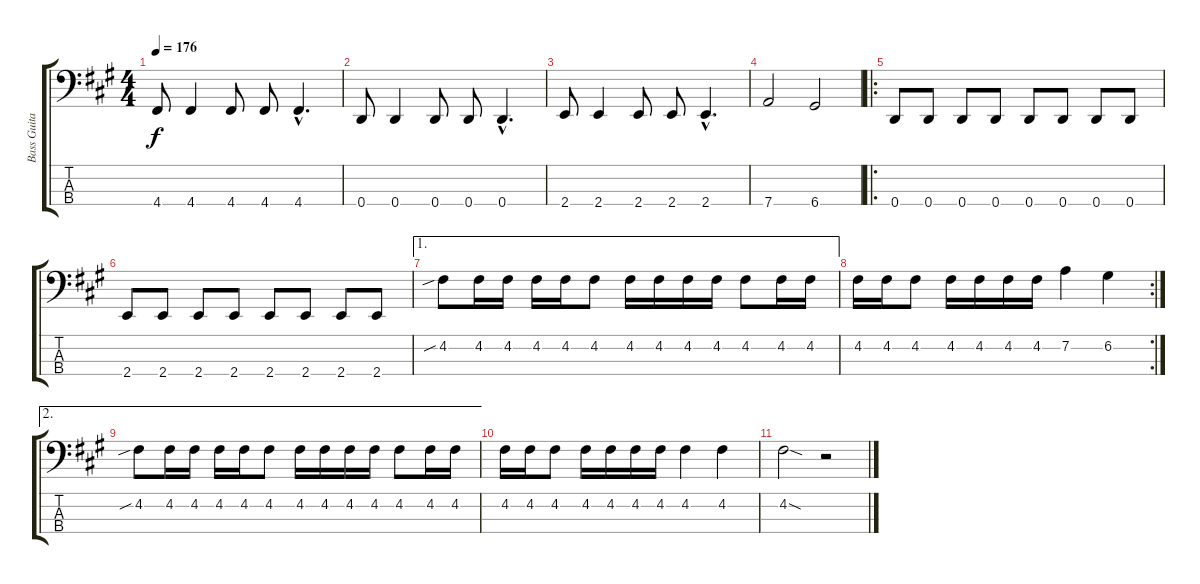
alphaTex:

\track ("Bass Guitar" "Bass Guita") {instrument electricbassfinger}
\staff {score tabs}
\tuning (G2 D2 A1 D1) {hide}
\ts (4 4)
\tempo 176
\clef f4
\ks a
4.4.8{dy f} 4.4.4 4.4.8 4.4.8 4.4{hac}.4{d} |
0.4.8 0.4.4 0.4.8 0.4.8 0.4{hac}.4{d} |
2.4.8 2.4.4 2.4.8 2.4.8 2.4{hac}.4{d} |
7.4.2 6.4.2 |
\ro
0.4.8 0.4.8 0.4.8 0.4.8 0.4.8 0.4.8 0.4.8 0.4.8 |
2.4.8 2.4.8 2.4.8 2.4.8 2.4.8 2.4.8 2.4.8 2.4.8 |
\ae 1
4.2{sib}.8 4.2.16 4.2.16 4.2.16 4.2.16 4.2.8 4.2.16 4.2.16 4.2.16 4.2.16 4.2.8 4.2.16 4.2.16 |
\rc 2
4.2.16 4.2.16 4.2.8 4.2.16 4.2.16 4.2.16 4.2.16 7.2.4 6.2.4 |
\ae 2
4.2{sib}.8 4.2.16 4.2.16 4.2.16 4.2.16 4.2.8 4.2.16 4.2.16 4.2.16 4.2.16 4.2.8 4.2.16 4.2.16 |
4.2.16 4.2.16 4.2.8 4.2.16 4.2.16 4.2.16 4.2.16 4.2.4 4.2.4 |
4.2{sod}.2 r.2
